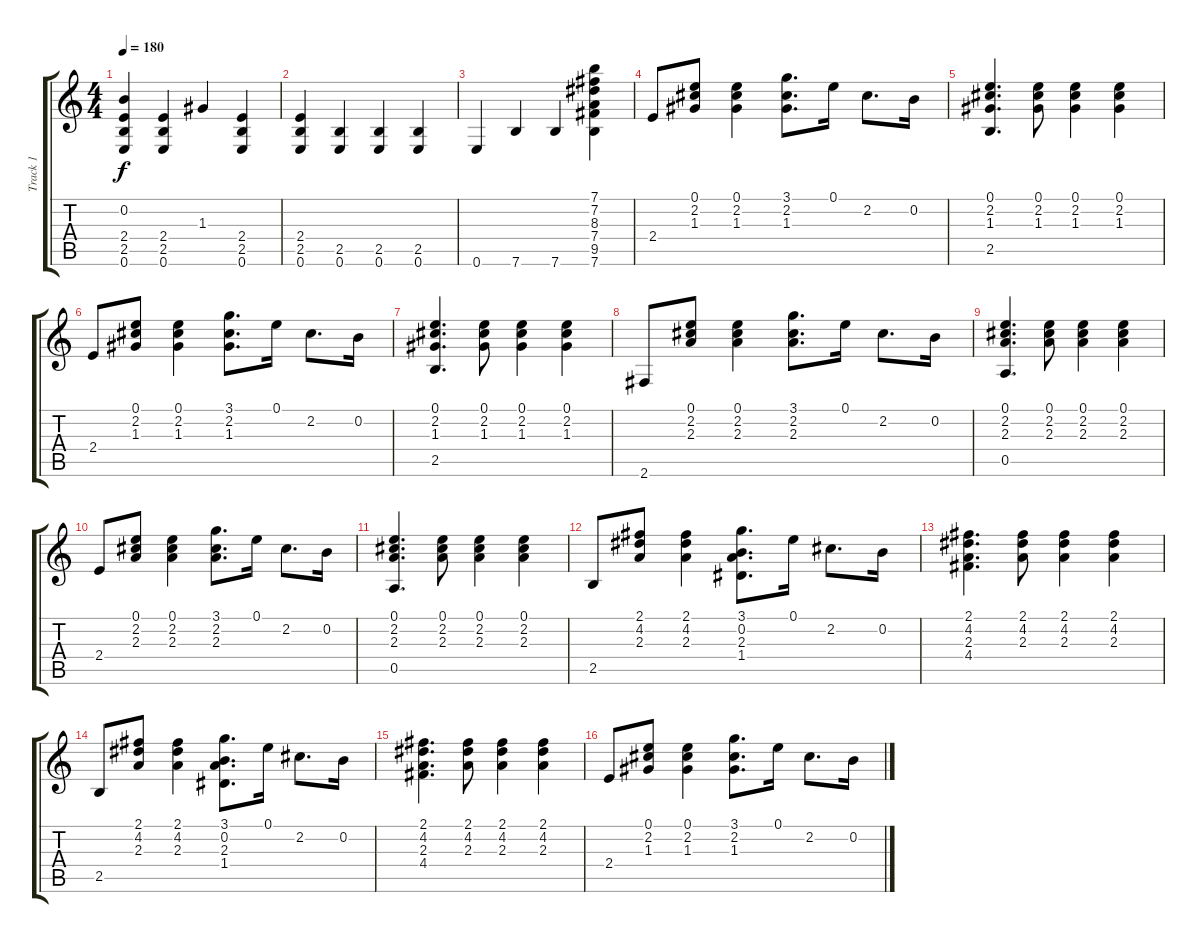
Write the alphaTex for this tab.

\track ("Track 1" "Track 1") {instrument acousticguitarnylon}
\staff {score tabs}
\tuning (E4 B3 G3 D3 A2 E2) {hide}
\ts (4 4)
\tempo 180
\clef g2
\ks c
(0.2 2.4 2.5 0.6).4{dy f} (2.4 2.5 0.6).4 1.3.4 (2.4 2.5 0.6).4 |
(2.4 2.5 0.6).4 (2.5 0.6).4 (2.5 0.6).4 (2.5 0.6).4 |
0.6.4 7.6.4 7.6.4 (7.1 7.2 8.3 7.4 9.5 7.6).4 |
2.4.8 (0.1 2.2 1.3).8 (0.1 2.2 1.3).4 (3.1 2.2 1.3).8{d} 0.1.16 2.2.8{d} 0.2.16 |
(0.1 2.2 1.3 2.5).4{d} (0.1 2.2 1.3).8 (0.1 2.2 1.3).4 (0.1 2.2 1.3).4 |
2.4.8 (0.1 2.2 1.3).8 (0.1 2.2 1.3).4 (3.1 2.2 1.3).8{d} 0.1.16 2.2.8{d} 0.2.16 |
(0.1 2.2 1.3 2.5).4{d} (0.1 2.2 1.3).8 (0.1 2.2 1.3).4 (0.1 2.2 1.3).4 |
2.6.8 (0.1 2.2 2.3).8 (0.1 2.2 2.3).4 (3.1 2.2 2.3).8{d} 0.1.16 2.2.8{d} 0.2.16 |
(0.1 2.2 2.3 0.5).4{d} (0.1 2.2 2.3).8 (0.1 2.2 2.3).4 (0.1 2.2 2.3).4 |
2.4.8 (0.1 2.2 2.3).8 (0.1 2.2 2.3).4 (3.1 2.2 2.3).8{d} 0.1.16 2.2.8{d} 0.2.16 |
(0.1 2.2 2.3 0.5).4{d} (0.1 2.2 2.3).8 (0.1 2.2 2.3).4 (0.1 2.2 2.3).4 |
2.5.8 (2.1 4.2 2.3).8 (2.1 4.2 2.3).4 (3.1 0.2 2.3 1.4).8{d} 0.1.16 2.2.8{d} 0.2.16 |
(2.1 4.2 2.3 4.4).4{d} (2.1 4.2 2.3).8 (2.1 4.2 2.3).4 (2.1 4.2 2.3).4 |
2.5.8 (2.1 4.2 2.3).8 (2.1 4.2 2.3).4 (3.1 0.2 2.3 1.4).8{d} 0.1.16 2.2.8{d} 0.2.16 |
(2.1 4.2 2.3 4.4).4{d} (2.1 4.2 2.3).8 (2.1 4.2 2.3).4 (2.1 4.2 2.3).4 |
2.4.8 (0.1 2.2 1.3).8 (0.1 2.2 1.3).4 (3.1 2.2 1.3).8{d} 0.1.16 2.2.8{d} 0.2.16
